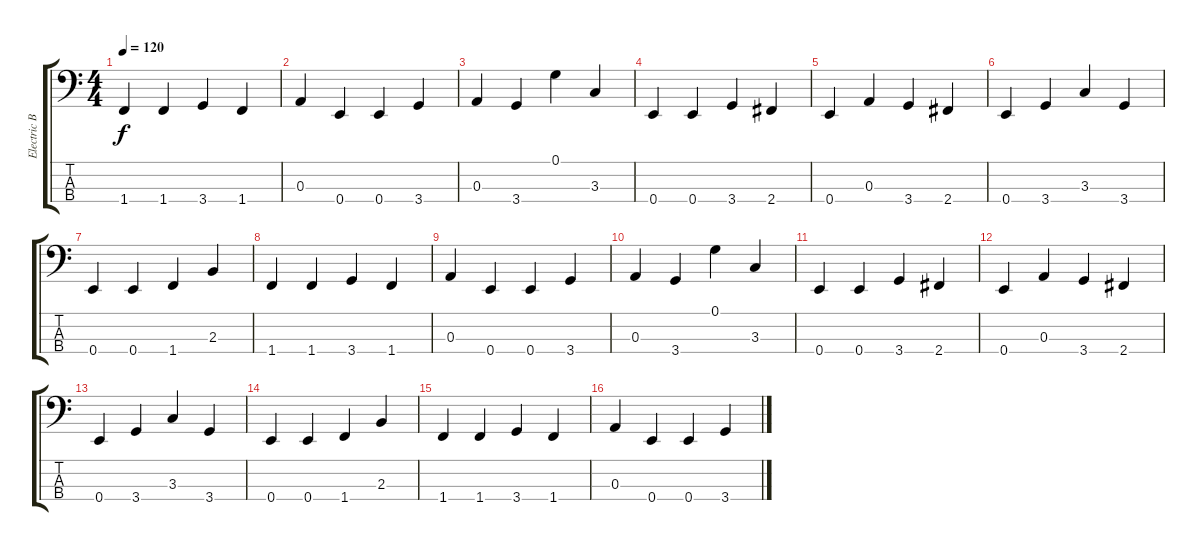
\track ("Electric Bass" "Electric B") {instrument electricbassfinger}
\staff {score tabs}
\tuning (G2 D2 A1 E1) {hide}
\ts (4 4)
\tempo 120
\clef f4
\ks c
1.4.4{dy f} 1.4.4 3.4.4 1.4.4 |
0.3.4 0.4.4 0.4.4 3.4.4 |
0.3.4 3.4.4 0.1.4 3.3.4 |
0.4.4 0.4.4 3.4.4 2.4.4 |
0.4.4 0.3.4 3.4.4 2.4.4 |
0.4.4 3.4.4 3.3.4 3.4.4 |
0.4.4 0.4.4 1.4.4 2.3.4 |
1.4.4 1.4.4 3.4.4 1.4.4 |
0.3.4 0.4.4 0.4.4 3.4.4 |
0.3.4 3.4.4 0.1.4 3.3.4 |
0.4.4 0.4.4 3.4.4 2.4.4 |
0.4.4 0.3.4 3.4.4 2.4.4 |
0.4.4 3.4.4 3.3.4 3.4.4 |
0.4.4 0.4.4 1.4.4 2.3.4 |
1.4.4 1.4.4 3.4.4 1.4.4 |
0.3.4 0.4.4 0.4.4 3.4.4
